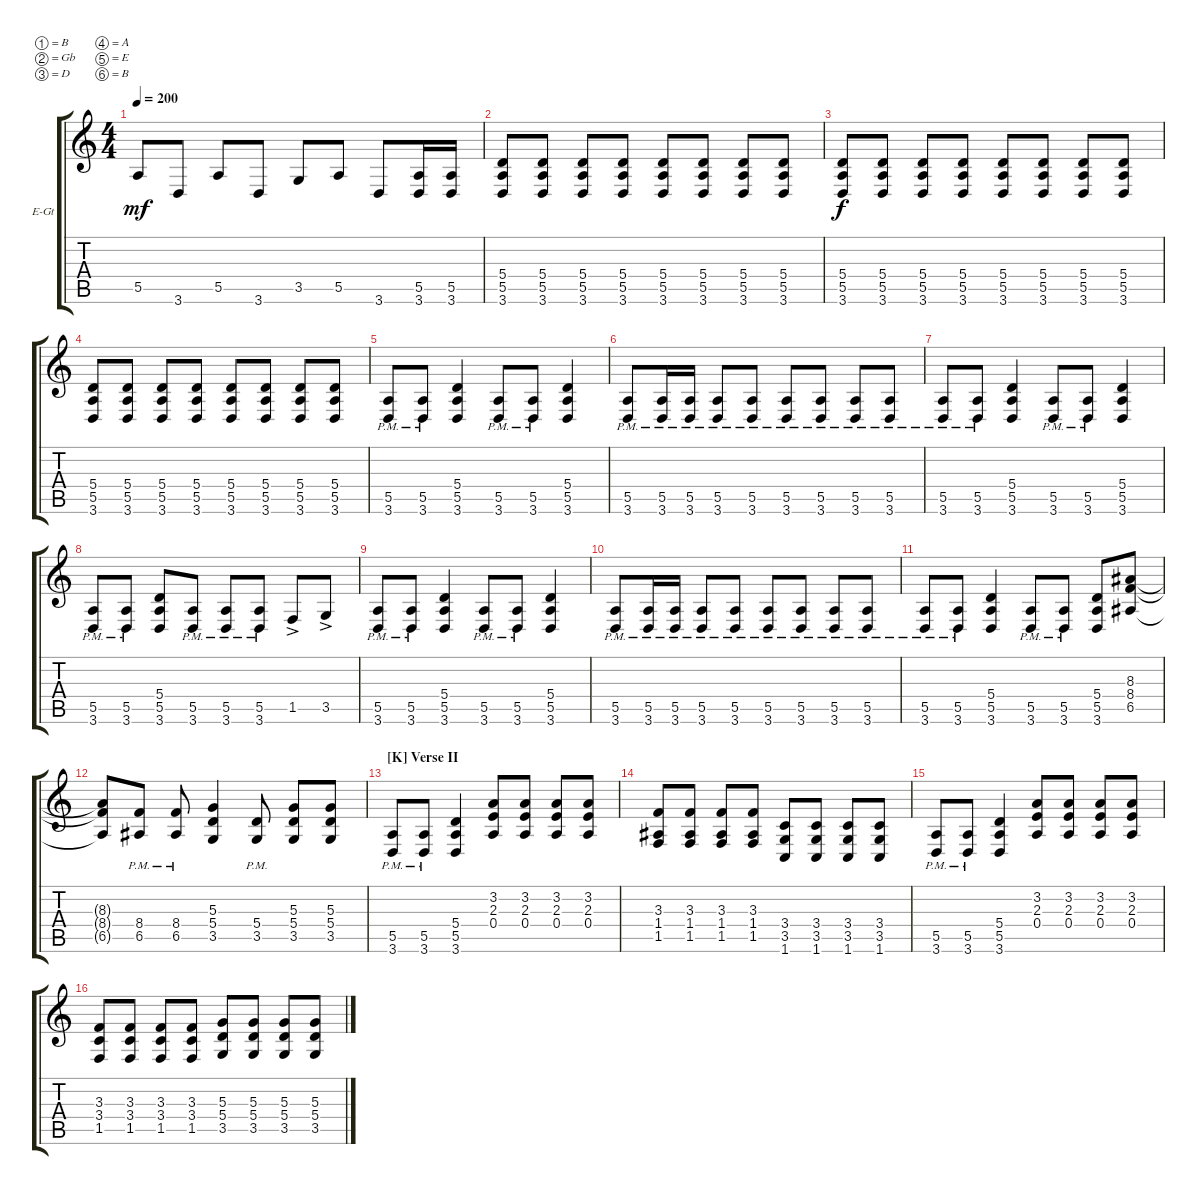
\defaultSystemsLayout 4
\bracketExtendMode groupsimilarinstruments
\firstSystemTrackNameOrientation horizontal
\otherSystemsTrackNameOrientation horizontal
\track ("Guitar 1 (Left/Low)" "E-Gt") {instrument distortionguitar}
\staff {score tabs}
\tuning (B3 Gb3 D3 A2 E2 B1)
\ts (4 4)
\tempo 200
\clef g2
\ks c
5.5.8{dy mf} 3.6.8 5.5.8 3.6.8 3.5.8 5.5.8 3.6.8 (3.6 5.5).16 (3.6 5.5).16 |
(3.6 5.5 5.4).8 (3.6 5.5 5.4).8 (3.6 5.5 5.4).8 (3.6 5.5 5.4).8 (3.6 5.5 5.4).8 (3.6 5.5 5.4).8 (3.6 5.5 5.4).8 (3.6 5.5 5.4).8 |
(3.6 5.5 5.4).8{dy f} (3.6 5.5 5.4).8 (3.6 5.5 5.4).8 (3.6 5.5 5.4).8 (3.6 5.5 5.4).8 (3.6 5.5 5.4).8 (3.6 5.5 5.4).8 (3.6 5.5 5.4).8 |
(3.6 5.5 5.4).8 (3.6 5.5 5.4).8 (3.6 5.5 5.4).8 (3.6 5.5 5.4).8 (3.6 5.5 5.4).8 (3.6 5.5 5.4).8 (3.6 5.5 5.4).8 (3.6 5.5 5.4).8 |
(3.6{pm} 5.5{pm}).8 (3.6{pm} 5.5{pm}).8 (3.6 5.5 5.4).4 (3.6{pm} 5.5{pm}).8 (3.6{pm} 5.5{pm}).8 (3.6 5.5 5.4).4 |
(3.6{pm} 5.5{pm}).8 (3.6{pm} 5.5{pm}).16 (3.6{pm} 5.5{pm}).16 (3.6{pm} 5.5{pm}).8 (3.6{pm} 5.5{pm}).8 (3.6{pm} 5.5{pm}).8 (3.6{pm} 5.5{pm}).8 (3.6{pm} 5.5{pm}).8 (3.6{pm} 5.5{pm}).8 |
(3.6{pm} 5.5{pm}).8 (3.6{pm} 5.5{pm}).8 (3.6 5.5 5.4).4 (3.6{pm} 5.5{pm}).8 (3.6{pm} 5.5{pm}).8 (3.6 5.5 5.4).4 |
(3.6{pm} 5.5{pm}).8 (3.6{pm} 5.5{pm}).8 (3.6 5.5 5.4).8 (3.6{pm} 5.5{pm}).8 (3.6{pm} 5.5{pm}).8 (3.6{pm} 5.5{pm}).8 1.5{ac}.8 3.5{ac}.8 |
(3.6{pm} 5.5{pm}).8 (3.6{pm} 5.5{pm}).8 (3.6 5.5 5.4).4 (3.6{pm} 5.5{pm}).8 (3.6{pm} 5.5{pm}).8 (3.6 5.5 5.4).4 |
(3.6{pm} 5.5{pm}).8 (3.6{pm} 5.5{pm}).16 (3.6{pm} 5.5{pm}).16 (3.6{pm} 5.5{pm}).8 (3.6{pm} 5.5{pm}).8 (3.6{pm} 5.5{pm}).8 (3.6{pm} 5.5{pm}).8 (3.6{pm} 5.5{pm}).8 (3.6{pm} 5.5{pm}).8 |
(3.6{pm} 5.5{pm}).8 (3.6{pm} 5.5{pm}).8 (3.6 5.5 5.4).4 (3.6{pm} 5.5{pm}).8 (3.6{pm} 5.5{pm}).8 (3.6 5.5 5.4).8 (6.5 8.4 8.3).8 |
(6.5{t} 8.4{t} 8.3{t}).8 (6.5{pm} 8.4{pm}).8 (6.5{pm} 8.4{pm}).8 (3.5 5.4 5.3).4 (3.5{pm} 5.4{pm}).8 (3.5 5.4 5.3).8 (3.5 5.4 5.3).8 |
\section ("K" "Verse II")
(3.6{pm} 5.5{pm}).8 (3.6{pm} 5.5{pm}).8 (3.6 5.5 5.4).4 (0.4 2.3 3.2).8 (2.3 0.4 3.2).8 (0.4 2.3 3.2).8 (2.3 0.4 3.2).8 |
(1.4 3.3 1.5).8 (1.4 3.3 1.5).8 (1.4 3.3 1.5).8 (1.4 3.3 1.5).8 (1.6 3.5 3.4).8 (1.6 3.5 3.4).8 (1.6 3.5 3.4).8 (1.6 3.5 3.4).8 |
(3.6{pm} 5.5{pm}).8 (3.6{pm} 5.5{pm}).8 (3.6 5.5 5.4).4 (0.4 2.3 3.2).8 (2.3 0.4 3.2).8 (0.4 2.3 3.2).8 (2.3 0.4 3.2).8 |
(3.4 3.3 1.5).8 (3.4 3.3 1.5).8 (3.4 3.3 1.5).8 (3.4 3.3 1.5).8 (3.5 5.4 5.3).8 (3.5 5.4 5.3).8 (3.5 5.4 5.3).8 (3.5 5.4 5.3).8
